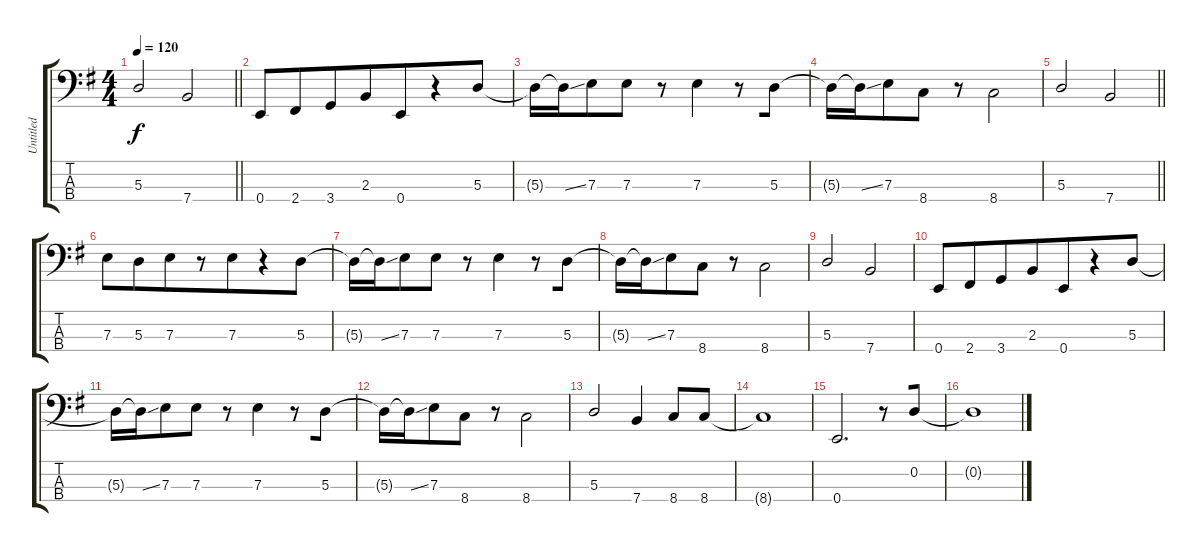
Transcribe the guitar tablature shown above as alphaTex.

\track ("Untitled" "Untitled") {instrument electricbasspick}
\staff {score tabs}
\tuning (G2 D2 A1 E1) {hide}
\ts (4 4)
\tempo 120
\clef f4
\barLineRight lightlight
\ks g
5.3.2{dy f beam merge} 7.4.2 |
0.4.8{beam merge} 2.4.8{beam merge} 3.4.8{beam merge} 2.3.8{beam merge} 0.4.8{beam merge} r.4{beam merge} 5.3.8 |
5.3{t}.16 5.3{ss t}.16{beam merge} 7.3.8{beam merge} 7.3.8{beam merge} r.8{beam merge} 7.3.4{beam merge} r.8{beam merge} 5.3.8 |
5.3{t}.16{beam merge} 5.3{ss t}.16{beam merge} 7.3.8{beam merge} 8.4.8{beam merge} r.8{beam merge} 8.4.2 |
\barLineRight lightlight
5.3.2{beam merge} 7.4.2 |
7.3.8{beam merge} 5.3.8{beam merge} 7.3.8{beam merge} r.8{beam merge} 7.3.8{beam merge} r.4{beam merge} 5.3.8 |
5.3{t}.16{beam merge} 5.3{ss t}.16{beam merge} 7.3.8{beam merge} 7.3.8{beam merge} r.8{beam merge} 7.3.4{beam merge} r.8{beam merge} 5.3.8 |
5.3{t}.16{beam merge} 5.3{ss t}.16{beam merge} 7.3.8{beam merge} 8.4.8{beam merge} r.8{beam merge} 8.4.2 |
5.3.2{beam merge} 7.4.2 |
0.4.8{beam merge} 2.4.8{beam merge} 3.4.8{beam merge} 2.3.8{beam merge} 0.4.8{beam merge} r.4{beam merge} 5.3.8 |
5.3{t}.16{beam merge} 5.3{ss t}.16{beam merge} 7.3.8{beam merge} 7.3.8 r.8{beam merge} 7.3.4{beam merge} r.8{beam merge} 5.3.8 |
5.3{t}.16{beam merge} 5.3{ss t}.16{beam merge} 7.3.8{beam merge} 8.4.8{beam merge} r.8{beam merge} 8.4.2 |
5.3.2{beam merge} 7.4.4{beam merge} 8.4.8{beam merge} 8.4.8 |
8.4{t}.1 |
0.4.2{d beam merge} r.8{beam merge} 0.2.8 |
0.2{t}.1
